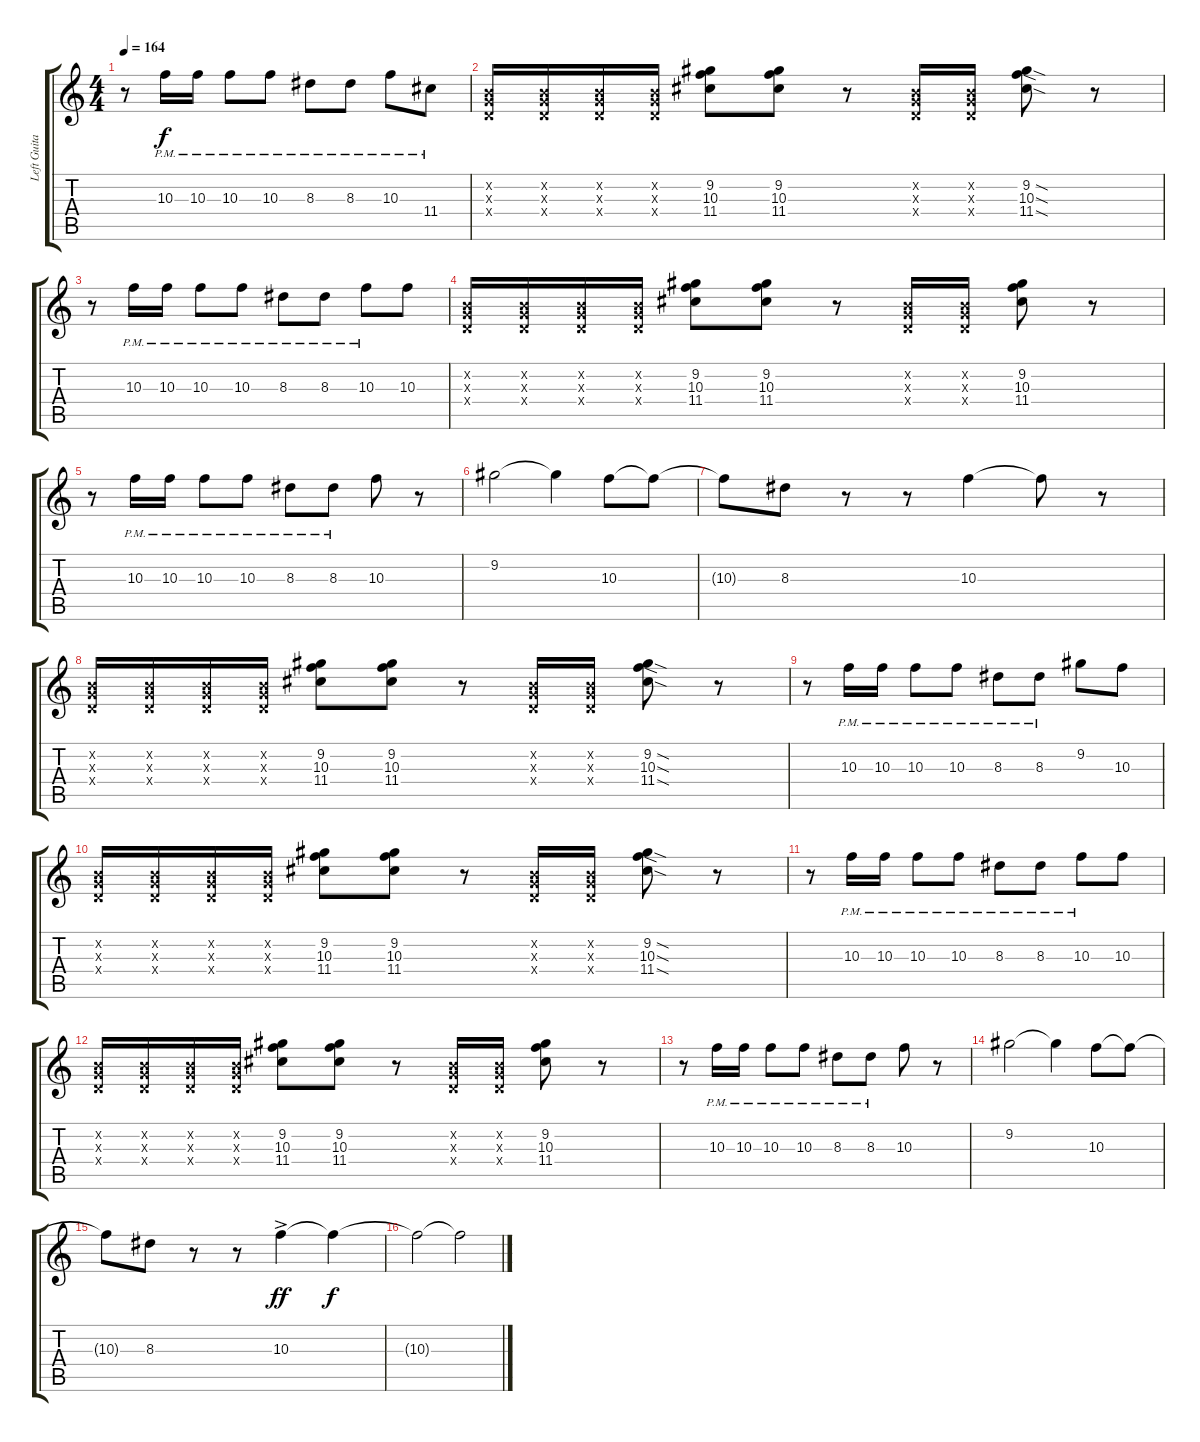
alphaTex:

\track ("Left Guitar" "Left Guita") {instrument overdrivenguitar bank 255}
\staff {score tabs}
\tuning (E4 B3 G3 D3 A2 E2) {hide}
\ts (4 4)
\tempo 164
\clef g2
\ks c
r.8{dy f} 10.3{pm}.16 10.3{pm}.16 10.3{pm}.8 10.3{pm}.8 8.3{pm}.8 8.3{pm}.8 10.3{pm}.8 11.4{pm}.8 |
(0.2{x} 0.3{x} 0.4{x}).16 (0.2{x} 0.3{x} 0.4{x}).16 (0.2{x} 0.3{x} 0.4{x}).16 (0.2{x} 0.3{x} 0.4{x}).16 (9.2 10.3 11.4).8 (9.2 10.3 11.4).8 r.8 (0.2{x} 0.3{x} 0.4{x}).16 (0.2{x} 0.3{x} 0.4{x}).16 (9.2{sod} 10.3{sod} 11.4{sod}).8 r.8 |
r.8 10.3{pm}.16 10.3{pm}.16 10.3{pm}.8 10.3{pm}.8 8.3{pm}.8 8.3{pm}.8 10.3{pm}.8 10.3.8 |
(0.2{x} 0.3{x} 0.4{x}).16 (0.2{x} 0.3{x} 0.4{x}).16 (0.2{x} 0.3{x} 0.4{x}).16 (0.2{x} 0.3{x} 0.4{x}).16 (9.2 10.3 11.4).8 (9.2 10.3 11.4).8 r.8 (0.2{x} 0.3{x} 0.4{x}).16 (0.2{x} 0.3{x} 0.4{x}).16 (9.2 10.3 11.4).8 r.8 |
r.8 10.3{pm}.16 10.3{pm}.16 10.3{pm}.8 10.3{pm}.8 8.3{pm}.8 8.3{pm}.8 10.3.8 r.8 |
9.2.2 9.2{t}.4 10.3.8 10.3{t}.8 |
10.3{t}.8 8.3.8 r.8 r.8 10.3.4 10.3{t}.8 r.8 |
(0.2{x} 0.3{x} 0.4{x}).16 (0.2{x} 0.3{x} 0.4{x}).16 (0.2{x} 0.3{x} 0.4{x}).16 (0.2{x} 0.3{x} 0.4{x}).16 (9.2 10.3 11.4).8 (9.2 10.3 11.4).8 r.8 (0.2{x} 0.3{x} 0.4{x}).16 (0.2{x} 0.3{x} 0.4{x}).16 (9.2{sod} 10.3{sod} 11.4{sod}).8 r.8 |
r.8 10.3{pm}.16 10.3{pm}.16 10.3{pm}.8 10.3{pm}.8 8.3{pm}.8 8.3{pm}.8 9.2.8 10.3.8 |
(0.2{x} 0.3{x} 0.4{x}).16 (0.2{x} 0.3{x} 0.4{x}).16 (0.2{x} 0.3{x} 0.4{x}).16 (0.2{x} 0.3{x} 0.4{x}).16 (9.2 10.3 11.4).8 (9.2 10.3 11.4).8 r.8 (0.2{x} 0.3{x} 0.4{x}).16 (0.2{x} 0.3{x} 0.4{x}).16 (9.2{sod} 10.3{sod} 11.4{sod}).8 r.8 |
r.8 10.3{pm}.16 10.3{pm}.16 10.3{pm}.8 10.3{pm}.8 8.3{pm}.8 8.3{pm}.8 10.3{pm}.8 10.3.8 |
(0.2{x} 0.3{x} 0.4{x}).16 (0.2{x} 0.3{x} 0.4{x}).16 (0.2{x} 0.3{x} 0.4{x}).16 (0.2{x} 0.3{x} 0.4{x}).16 (9.2 10.3 11.4).8 (9.2 10.3 11.4).8 r.8 (0.2{x} 0.3{x} 0.4{x}).16 (0.2{x} 0.3{x} 0.4{x}).16 (9.2 10.3 11.4).8 r.8 |
r.8 10.3{pm}.16 10.3{pm}.16 10.3{pm}.8 10.3{pm}.8 8.3{pm}.8 8.3{pm}.8 10.3.8 r.8 |
9.2.2 9.2{t}.4 10.3.8 10.3{t}.8 |
10.3{t}.8 8.3.8 r.8 r.8 10.3{ac}.4{dy ff} 10.3{t}.4{dy f} |
10.3{t}.2 10.3{t}.2
